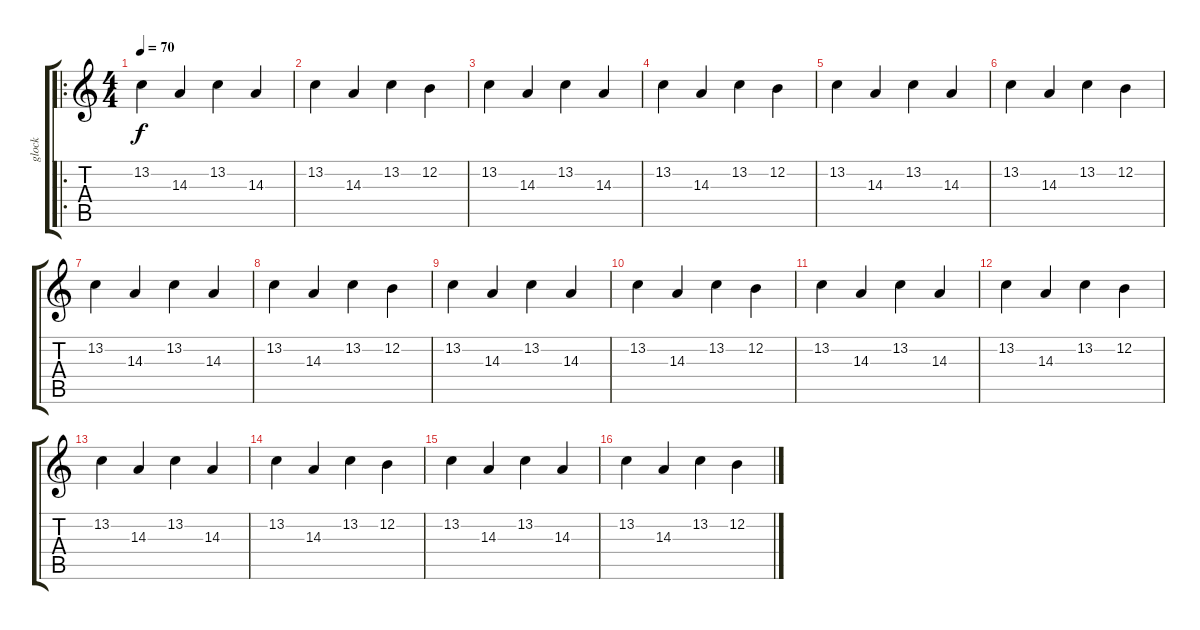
\track ("glock" "glock") {instrument musicbox}
\staff {score tabs}
\tuning (E4 B3 G3 D3 A2 E2) {hide}
\ro
\ts (4 4)
\tempo 70
\clef g2
\ks c
13.2.4{dy f instrument musicbox} 14.3.4 13.2.4 14.3.4 |
13.2.4 14.3.4 13.2.4 12.2.4 |
13.2.4 14.3.4 13.2.4 14.3.4 |
13.2.4 14.3.4 13.2.4 12.2.4 |
13.2.4 14.3.4 13.2.4 14.3.4 |
13.2.4 14.3.4 13.2.4 12.2.4 |
13.2.4 14.3.4 13.2.4 14.3.4 |
13.2.4 14.3.4 13.2.4 12.2.4 |
13.2.4 14.3.4 13.2.4 14.3.4 |
13.2.4 14.3.4 13.2.4 12.2.4 |
13.2.4 14.3.4 13.2.4 14.3.4 |
13.2.4 14.3.4 13.2.4 12.2.4 |
13.2.4 14.3.4 13.2.4 14.3.4 |
13.2.4 14.3.4 13.2.4 12.2.4 |
13.2.4 14.3.4 13.2.4 14.3.4 |
13.2.4 14.3.4 13.2.4 12.2.4
